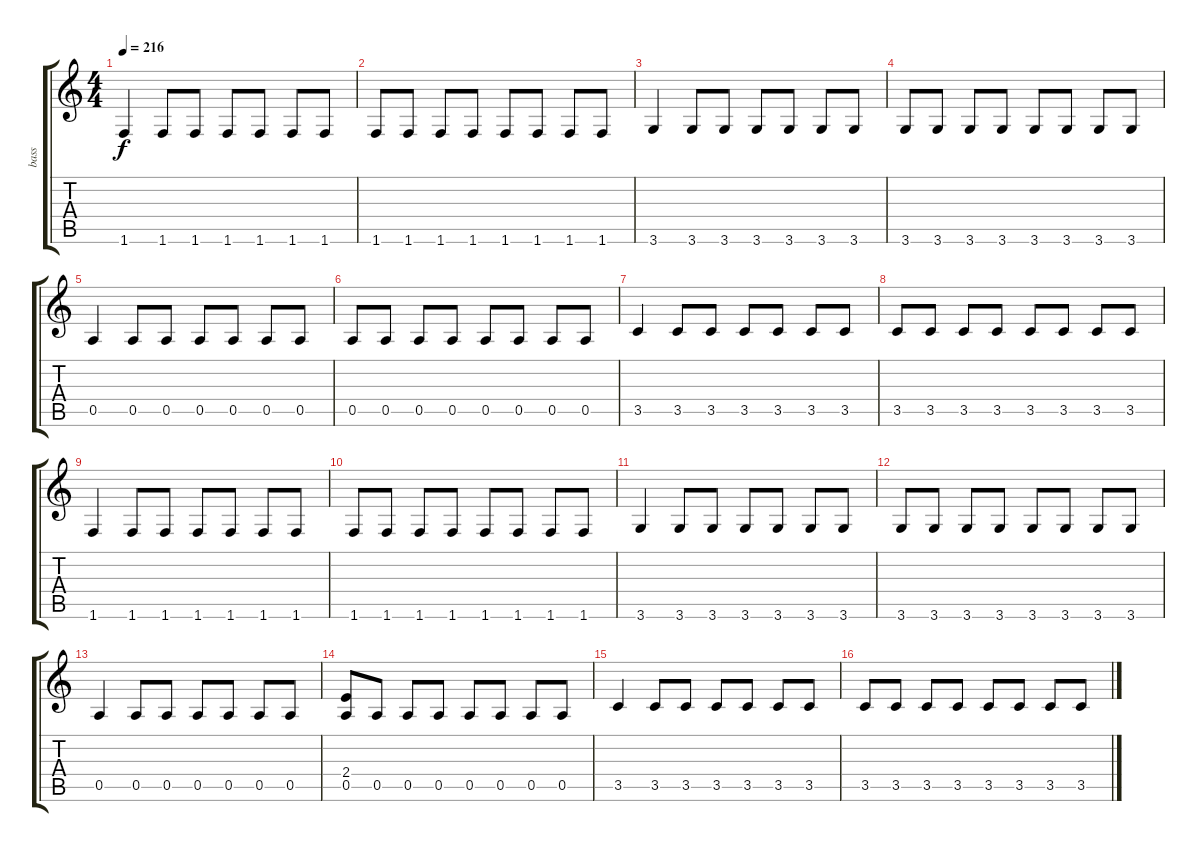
\track ("bass" "bass") {instrument electricbassfinger}
\staff {score tabs}
\tuning (E4 B3 G3 D3 A2 E2) {hide}
\ts (4 4)
\tempo 216
\clef g2
\ks c
1.6.4{dy f} 1.6.8 1.6.8 1.6.8 1.6.8 1.6.8 1.6.8 |
1.6.8 1.6.8 1.6.8 1.6.8 1.6.8 1.6.8 1.6.8 1.6.8 |
3.6.4 3.6.8 3.6.8 3.6.8 3.6.8 3.6.8 3.6.8 |
3.6.8 3.6.8 3.6.8 3.6.8 3.6.8 3.6.8 3.6.8 3.6.8 |
0.5.4 0.5.8 0.5.8 0.5.8 0.5.8 0.5.8 0.5.8 |
0.5.8 0.5.8 0.5.8 0.5.8 0.5.8 0.5.8 0.5.8 0.5.8 |
3.5.4 3.5.8 3.5.8 3.5.8 3.5.8 3.5.8 3.5.8 |
3.5.8 3.5.8 3.5.8 3.5.8 3.5.8 3.5.8 3.5.8 3.5.8 |
1.6.4 1.6.8 1.6.8 1.6.8 1.6.8 1.6.8 1.6.8 |
1.6.8 1.6.8 1.6.8 1.6.8 1.6.8 1.6.8 1.6.8 1.6.8 |
3.6.4 3.6.8 3.6.8 3.6.8 3.6.8 3.6.8 3.6.8 |
3.6.8 3.6.8 3.6.8 3.6.8 3.6.8 3.6.8 3.6.8 3.6.8 |
0.5.4 0.5.8 0.5.8 0.5.8 0.5.8 0.5.8 0.5.8 |
(2.4 0.5).8 0.5.8 0.5.8 0.5.8 0.5.8 0.5.8 0.5.8 0.5.8 |
3.5.4 3.5.8 3.5.8 3.5.8 3.5.8 3.5.8 3.5.8 |
3.5.8 3.5.8 3.5.8 3.5.8 3.5.8 3.5.8 3.5.8 3.5.8
